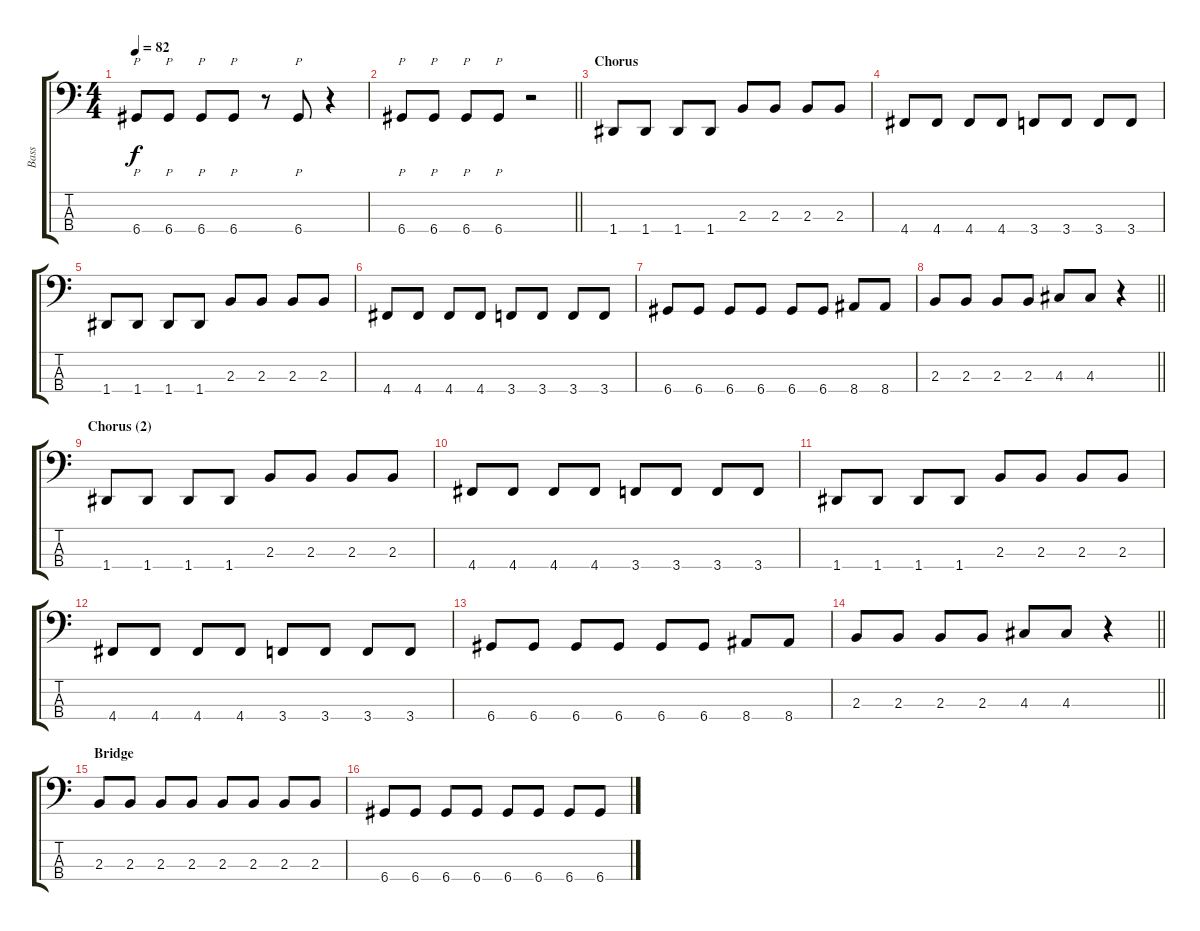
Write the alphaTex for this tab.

\track ("Bass" "Bass") {instrument electricbassfinger}
\staff {score tabs}
\tuning (G2 D2 A1 D1) {hide}
\ts (4 4)
\tempo 82
\clef f4
\ks c
6.4.8{p dy f} 6.4.8{p} 6.4.8{p} 6.4.8{p} r.8 6.4.8{p} r.4 |
\barLineRight lightlight
6.4.8{p} 6.4.8{p} 6.4.8{p} 6.4.8{p} r.2 |
\section ("" "Chorus")
1.4.8 1.4.8 1.4.8 1.4.8 2.3.8 2.3.8 2.3.8 2.3.8 |
4.4.8 4.4.8 4.4.8 4.4.8 3.4.8 3.4.8 3.4.8 3.4.8 |
1.4.8 1.4.8 1.4.8 1.4.8 2.3.8 2.3.8 2.3.8 2.3.8 |
4.4.8 4.4.8 4.4.8 4.4.8 3.4.8 3.4.8 3.4.8 3.4.8 |
6.4.8 6.4.8 6.4.8 6.4.8 6.4.8 6.4.8 8.4.8 8.4.8 |
\barLineRight lightlight
2.3.8 2.3.8 2.3.8 2.3.8 4.3.8 4.3.8 r.4 |
\section ("" "Chorus (2)")
1.4.8 1.4.8 1.4.8 1.4.8 2.3.8 2.3.8 2.3.8 2.3.8 |
4.4.8 4.4.8 4.4.8 4.4.8 3.4.8 3.4.8 3.4.8 3.4.8 |
1.4.8 1.4.8 1.4.8 1.4.8 2.3.8 2.3.8 2.3.8 2.3.8 |
4.4.8 4.4.8 4.4.8 4.4.8 3.4.8 3.4.8 3.4.8 3.4.8 |
6.4.8 6.4.8 6.4.8 6.4.8 6.4.8 6.4.8 8.4.8 8.4.8 |
\barLineRight lightlight
2.3.8 2.3.8 2.3.8 2.3.8 4.3.8 4.3.8 r.4 |
\section ("" "Bridge")
2.3.8 2.3.8 2.3.8 2.3.8 2.3.8 2.3.8 2.3.8 2.3.8 |
6.4.8 6.4.8 6.4.8 6.4.8 6.4.8 6.4.8 6.4.8 6.4.8
